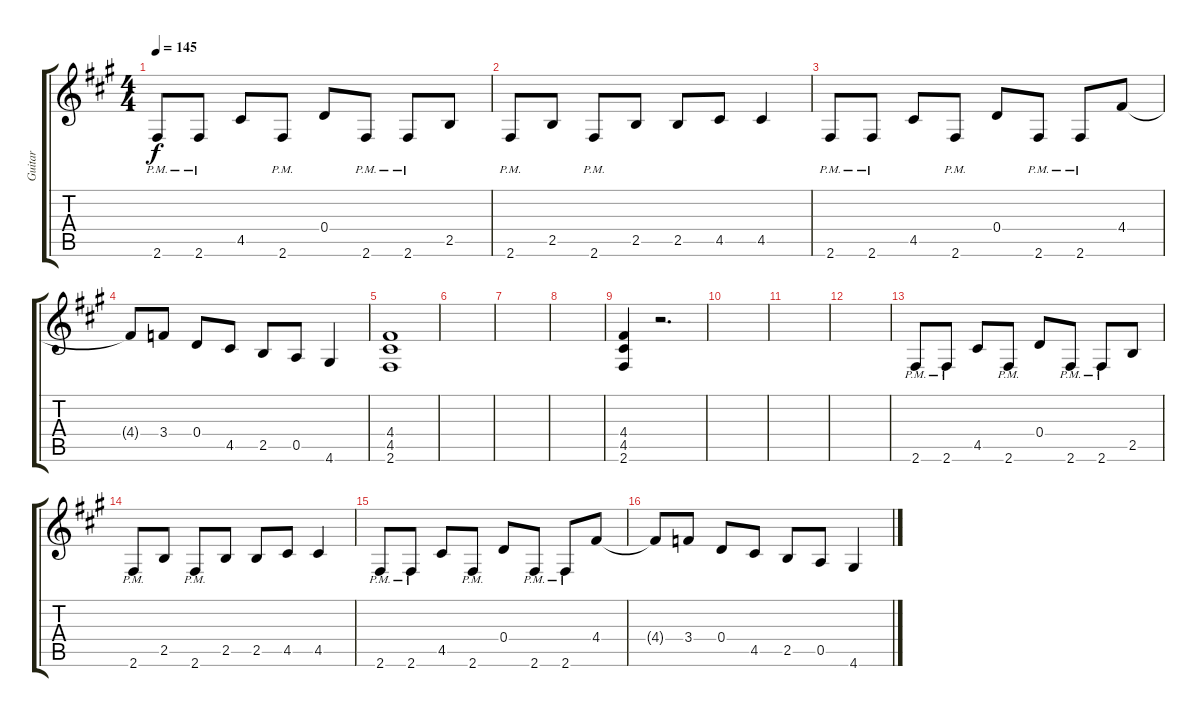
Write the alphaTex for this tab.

\track ("Guitar" "Guitar") {instrument distortionguitar}
\staff {score tabs}
\tuning (E4 B3 G3 D3 A2 E2) {hide}
\ts (4 4)
\tempo 145
\clef g2
\ks a
2.6{pm}.8{dy f} 2.6{pm}.8 4.5.8 2.6{pm}.8 0.4.8 2.6{pm}.8 2.6{pm}.8 2.5.8 |
2.6{pm}.8 2.5.8 2.6{pm}.8 2.5.8 2.5.8 4.5.8 4.5.4 |
2.6{pm}.8 2.6{pm}.8 4.5.8 2.6{pm}.8 0.4.8 2.6{pm}.8 2.6{pm}.8 4.4.8 |
4.4{t}.8 3.4.8 0.4.8 4.5.8 2.5.8 0.5.8 4.6.4 |
(4.4 4.5 2.6).1 |
|
|
|
(4.4 4.5 2.6).4 r.2{d} |
|
|
|
2.6{pm}.8 2.6{pm}.8 4.5.8 2.6{pm}.8 0.4.8 2.6{pm}.8 2.6{pm}.8 2.5.8 |
2.6{pm}.8 2.5.8 2.6{pm}.8 2.5.8 2.5.8 4.5.8 4.5.4 |
2.6{pm}.8 2.6{pm}.8 4.5.8 2.6{pm}.8 0.4.8 2.6{pm}.8 2.6{pm}.8 4.4.8 |
4.4{t}.8 3.4.8 0.4.8 4.5.8 2.5.8 0.5.8 4.6.4
